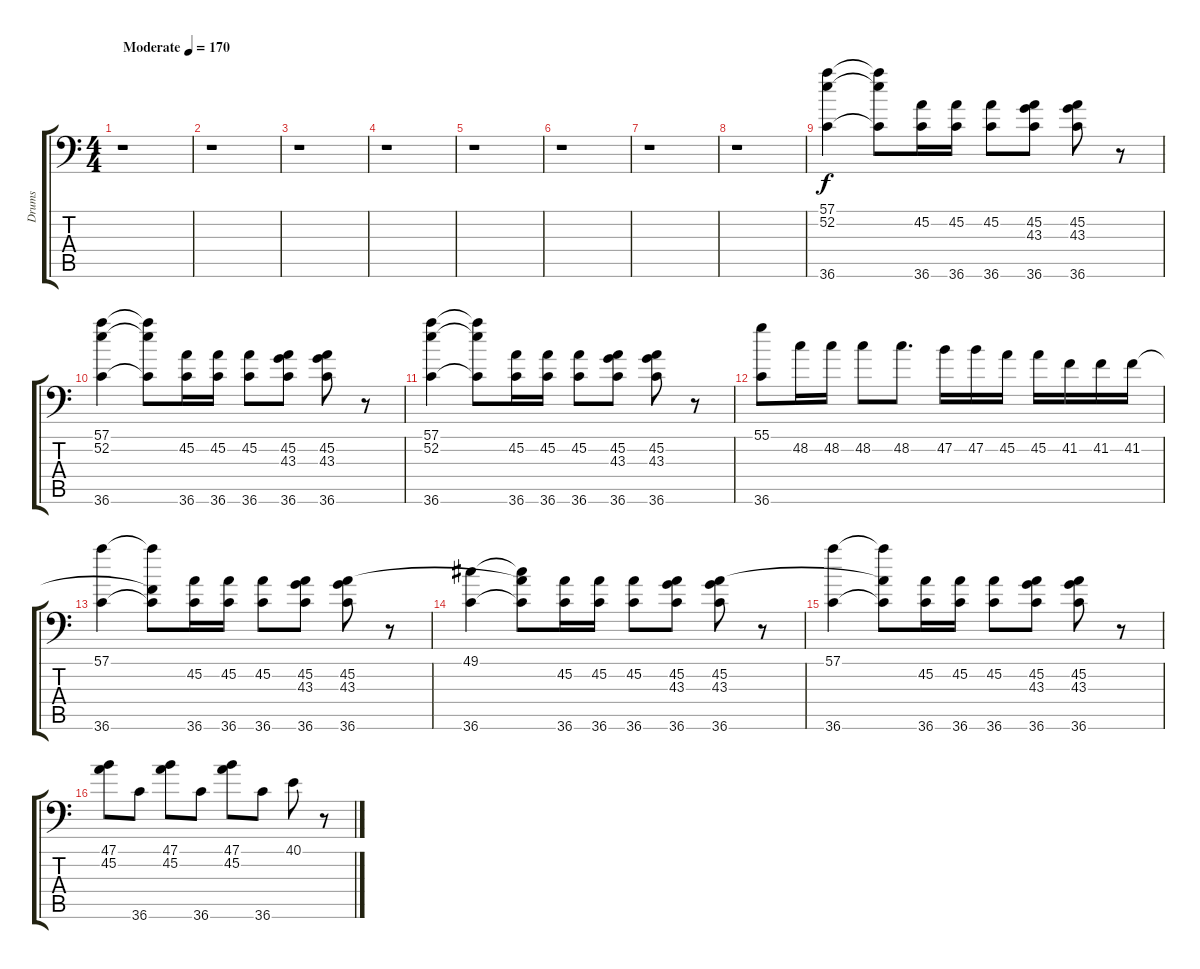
\track ("Drums" "Drums") {instrument acousticgrandpiano}
\staff {score tabs}
\tuning (C-1 C-1 C-1 C-1 C-1 C-1) {hide}
\ts (4 4)
\tempo (170 "Moderate")
\clef f4
\ks c
r.1{dy f instrument acousticgrandpiano} |
r.1 |
r.1 |
r.1 |
r.1 |
r.1 |
r.1 |
r.1 |
(57.1 52.2 36.6).4 (57.1{t} 52.2{t} 36.6{t}).8 (45.2 36.6).16 (45.2 36.6).16 (45.2 36.6).8 (45.2 43.3 36.6).8 (45.2 43.3 36.6).8 r.8 |
(57.1 52.2 36.6).4 (57.1{t} 52.2{t} 36.6{t}).8 (45.2 36.6).16 (45.2 36.6).16 (45.2 36.6).8 (45.2 43.3 36.6).8 (45.2 43.3 36.6).8 r.8 |
(57.1 52.2 36.6).4 (57.1{t} 52.2{t} 36.6{t}).8 (45.2 36.6).16 (45.2 36.6).16 (45.2 36.6).8 (45.2 43.3 36.6).8 (45.2 43.3 36.6).8 r.8 |
(55.1 36.6).8 48.2.16 48.2.16 48.2.8 48.2.8{d} 47.2.16 47.2.16 45.2.16 45.2.16 41.2.16 41.2.16 41.2.16 |
(57.1 36.6).4 (57.1{t} 41.2{t} 36.6{t}).8 (45.2 36.6).16 (45.2 36.6).16 (45.2 36.6).8 (45.2 43.3 36.6).8 (45.2 43.3 36.6).8 r.8 |
(49.1 36.6).4 (49.1{t} 45.2{t} 36.6{t}).8 (45.2 36.6).16 (45.2 36.6).16 (45.2 36.6).8 (45.2 43.3 36.6).8 (45.2 43.3 36.6).8 r.8 |
(57.1 36.6).4 (57.1{t} 45.2{t} 36.6{t}).8 (45.2 36.6).16 (45.2 36.6).16 (45.2 36.6).8 (45.2 43.3 36.6).8 (45.2 43.3 36.6).8 r.8 |
(47.1 45.2).8 36.6.8 (47.1 45.2).8 36.6.8 (47.1 45.2).8 36.6.8 40.1.8 r.8
